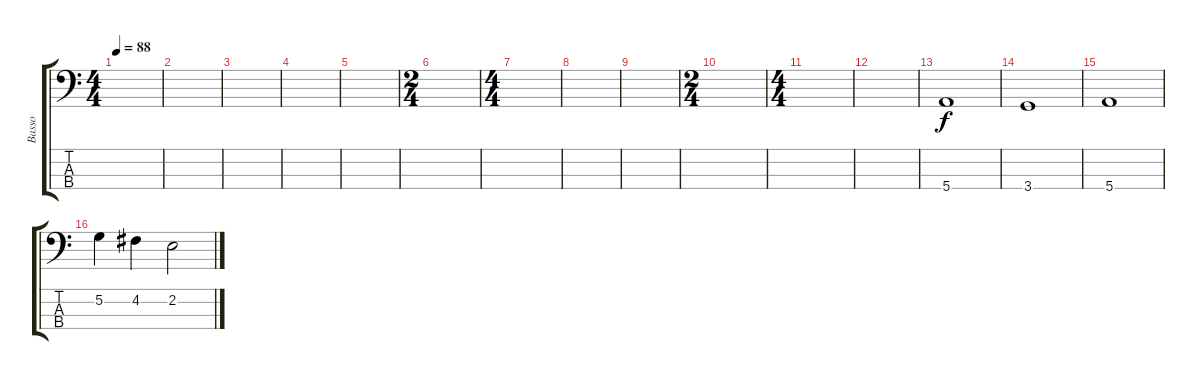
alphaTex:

\track ("Basso" "Basso") {instrument electricbasspick}
\staff {score tabs}
\tuning (G2 D2 A1 E1) {hide}
\ts (4 4)
\tempo 88
\clef f4
\ks c
|
|
|
|
|
\ts (2 4)
|
\ts (4 4)
|
|
|
\ts (2 4)
|
\ts (4 4)
|
|
5.4.1 |
3.4.1 |
5.4.1 |
5.2.4 4.2.4 2.2.2
